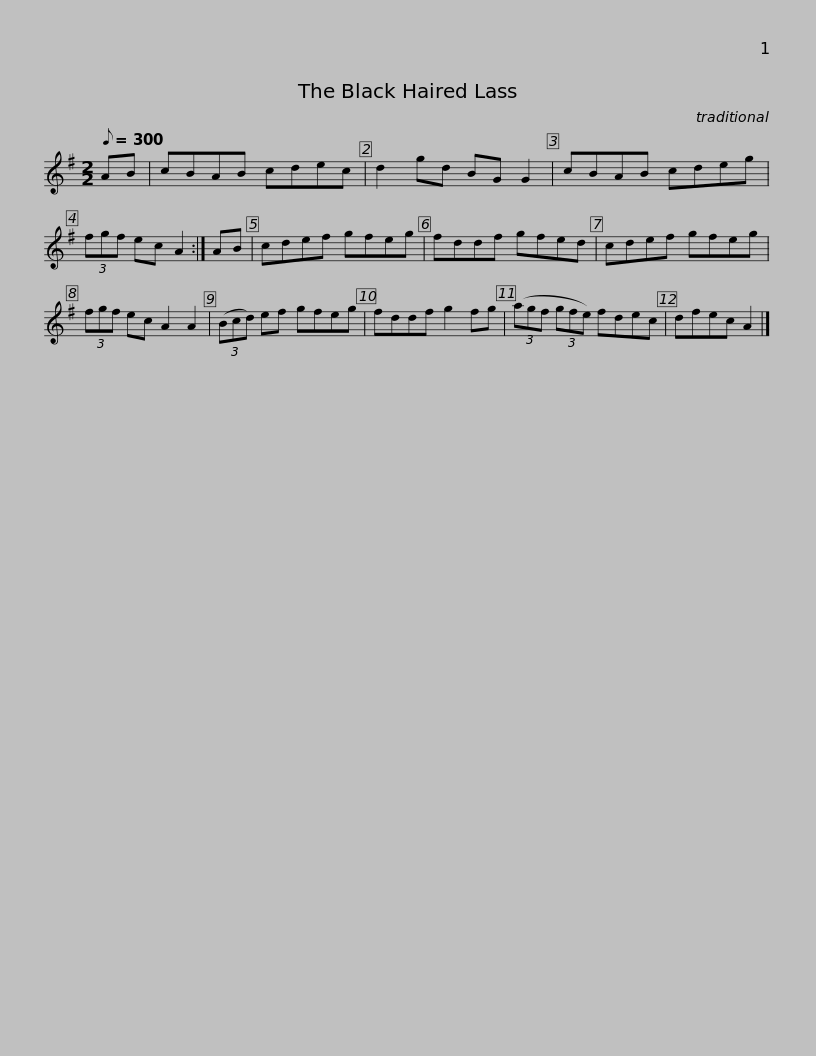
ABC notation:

X:1
L:1/8
Q:1/8=300
M:2/2
I:linebreak $
K:G
V:1 treble
V:1
 AB | cBAB cdec | d2 gd BG G2 | cBAB cdeg | (3fgf ec A2 :|$ %5
 AB | cdef gfeg | fddf gfed | cdef gfeg | (3fgf ec A2 A2 |$ %10
 (3(Bcd) ef gfeg | fddf g2 fg | (3(agf (3gfe) fdec | dfec A2 |] %14
